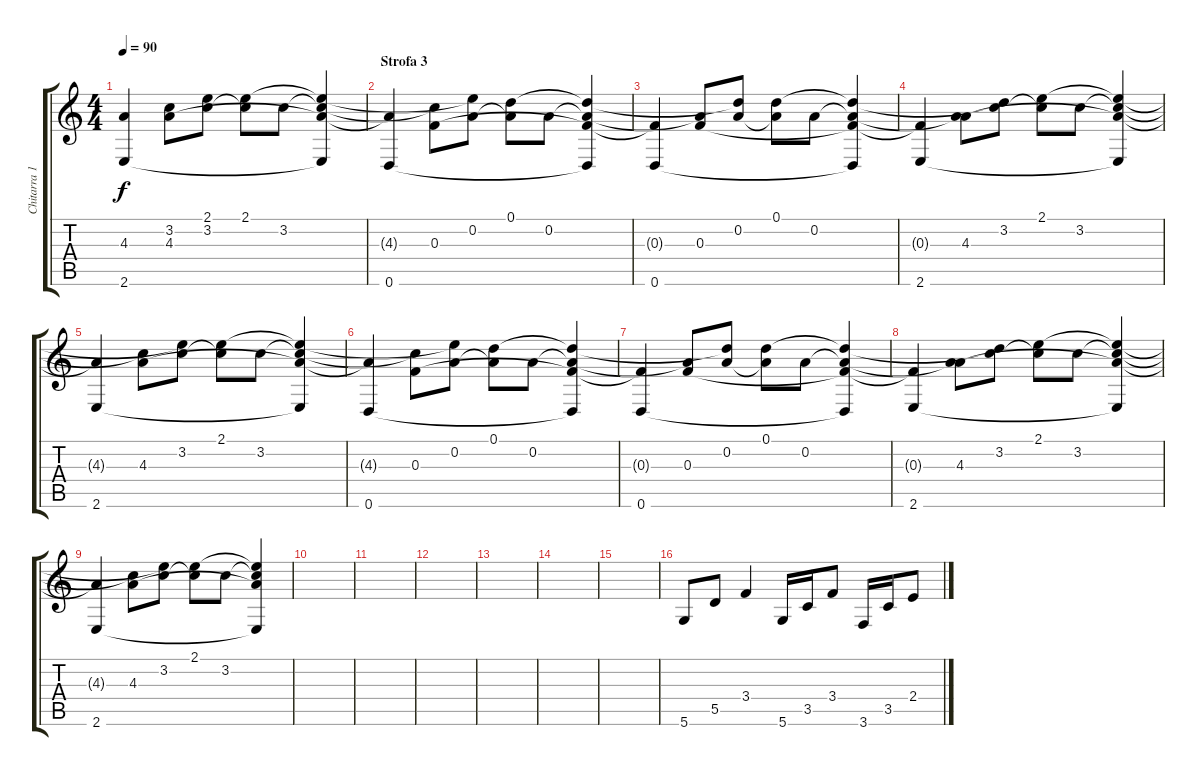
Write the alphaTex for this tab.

\track ("Chitarra 1" "Chitarra 1") {instrument acousticguitarnylon}
\staff {score tabs}
\tuning (D4 A3 F3 D3 A2 D2) {hide}
\ts (4 4)
\tempo 90
\clef g2
\ks c
(4.3{t} 2.6).4{dy f} (3.2{t} 4.3).8 (2.1{t} 3.2).8 (2.1 3.2{t}).8 3.2.8 (2.1{t} 3.2{t} 4.3{t} 2.6{t}).4 |
\section ("" "Strofa 3")
(4.3{t} 0.6).4 (3.2{t} 0.3).8 (2.1{t} 0.2).8 (0.1 0.2{t}).8 0.2.8 (0.1{t} 0.2{t} 0.3{t} 0.6{t}).4 |
(0.3{t} 0.6).4 (0.2{t} 0.3).8 (0.1{t} 0.2).8 (0.1 0.2{t}).8 0.2.8 (0.1{t} 0.2{t} 0.3{t} 0.6{t}).4 |
(0.3{t} 2.6).4 (0.2{t} 4.3).8 (0.1{t} 3.2).8 (2.1 3.2{t}).8 3.2.8 (2.1{t} 3.2{t} 4.3{t} 2.6{t}).4 |
(4.3{t} 2.6).4 (3.2{t} 4.3).8 (2.1{t} 3.2).8 (2.1 3.2{t}).8 3.2.8 (2.1{t} 3.2{t} 4.3{t} 2.6{t}).4 |
(4.3{t} 0.6).4 (3.2{t} 0.3).8 (2.1{t} 0.2).8 (0.1 0.2{t}).8 0.2.8 (0.1{t} 0.2{t} 0.3{t} 0.6{t}).4 |
(0.3{t} 0.6).4 (0.2{t} 0.3).8 (0.1{t} 0.2).8 (0.1 0.2{t}).8 0.2.8 (0.1{t} 0.2{t} 0.3{t} 0.6{t}).4 |
(0.3{t} 2.6).4 (0.2{t} 4.3).8 (0.1{t} 3.2).8 (2.1 3.2{t}).8 3.2.8 (2.1{t} 3.2{t} 4.3{t} 2.6{t}).4 |
(4.3{t} 2.6).4 (3.2{t} 4.3).8 (2.1{t} 3.2).8 (2.1 3.2{t}).8 3.2.8 (2.1{t} 3.2{t} 4.3{t} 2.6{t}).4 |
|
|
|
|
|
|
5.6.8 5.5.8 3.4.4 5.6.16 3.5.16 3.4.8 3.6.16 3.5.16 2.4.8
